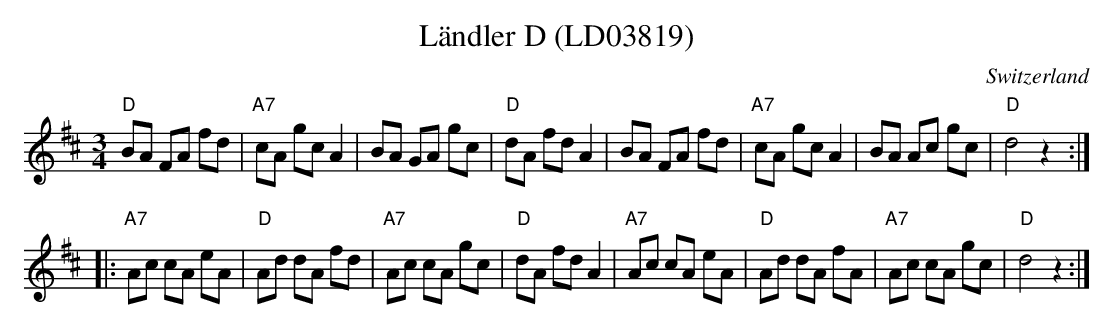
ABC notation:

X:1
T:Ländler D (LD03819)
O:Switzerland
M:3/4
L:1/8
K:D major
"D"BA FA fd | "A7"cA gc A2 | BA GA gc | "D"dA fd A2 | BA FA fd | "A7"cA gc A2 | BA Ac gc | "D"d4 z2 :|
|: "A7"Ac cA eA | "D"Ad dA fd | "A7"Ac cA gc | "D"dA fd A2 | "A7"Ac cA eA | "D"Ad dA fA | "A7"Ac cA gc | "D"d4 z2 :|
